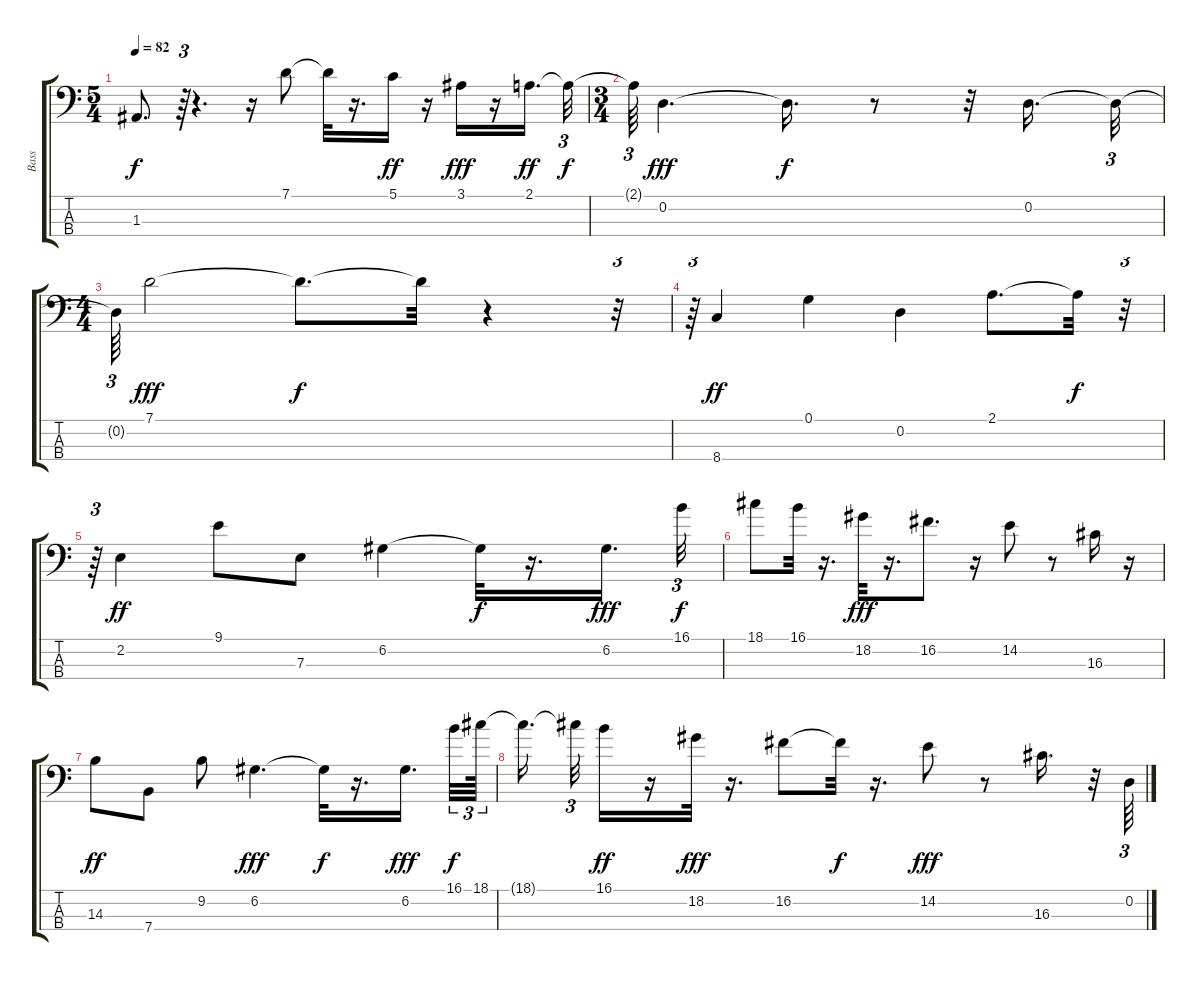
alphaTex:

\track ("Bass" "Bass") {instrument electricbassfinger}
\staff {score tabs}
\tuning (G2 D2 A1 E1) {hide}
\ts (5 4)
\tempo 82
\clef f4
\ks c
1.3{t}.8{d dy f} r.64{tu (3 2)} r.4{d} r.16 7.1.8 7.1{t}.32 r.16{d} 5.1.16{dy ff} r.16 3.1.16{dy fff} r.16 2.1.16{d dy ff} 2.1{t}.32{tu (3 2) dy f} |
\ts (3 4)
2.1{t}.64{tu (3 2)} 0.2.4{d dy fff} 0.2{t}.16{d dy f} r.8 r.32 0.2.16{d} 0.2{t}.32{tu (3 2)} |
\ts (4 4)
0.2{t}.64{tu (3 2)} 7.1.2{dy fff} 7.1{t}.8{d dy f} 7.1{t}.32 r.4 r.32{tu (3 2)} |
r.64{tu (3 2)} 8.4.4{dy ff} 0.1.4 0.2.4 2.1.8{d} 2.1{t}.32{dy f} r.32{tu (3 2)} |
r.64{tu (3 2)} 2.2.4{dy ff} 9.1.8 7.3.8 6.2.4 6.2{t}.32{dy f} r.16{d} 6.2.16{d dy fff} 16.1.32{tu (3 2) dy f} |
18.1.8 16.1.32 r.16{d} 18.2.32{dy fff} r.16{d} 16.2.8{d} r.16 14.2.8 r.8 16.3.16 r.16 |
14.3.8{dy ff} 7.4.8 9.2.8 6.2.4{d dy fff} 6.2{t}.32{dy f} r.16{d} 6.2.16{d dy fff} 16.1.32{tu (3 2) dy f} 18.1.64{tu (3 2)} |
18.1{t}.16{d} 18.1{t}.32{tu (3 2)} 16.1.16{dy ff} r.16 18.2.32{dy fff} r.16{d} 16.2.8 16.2{t}.32{dy f} r.16{d} 14.2.8{dy fff} r.8 16.3.16{d} r.32 0.2.64{tu (3 2)}
